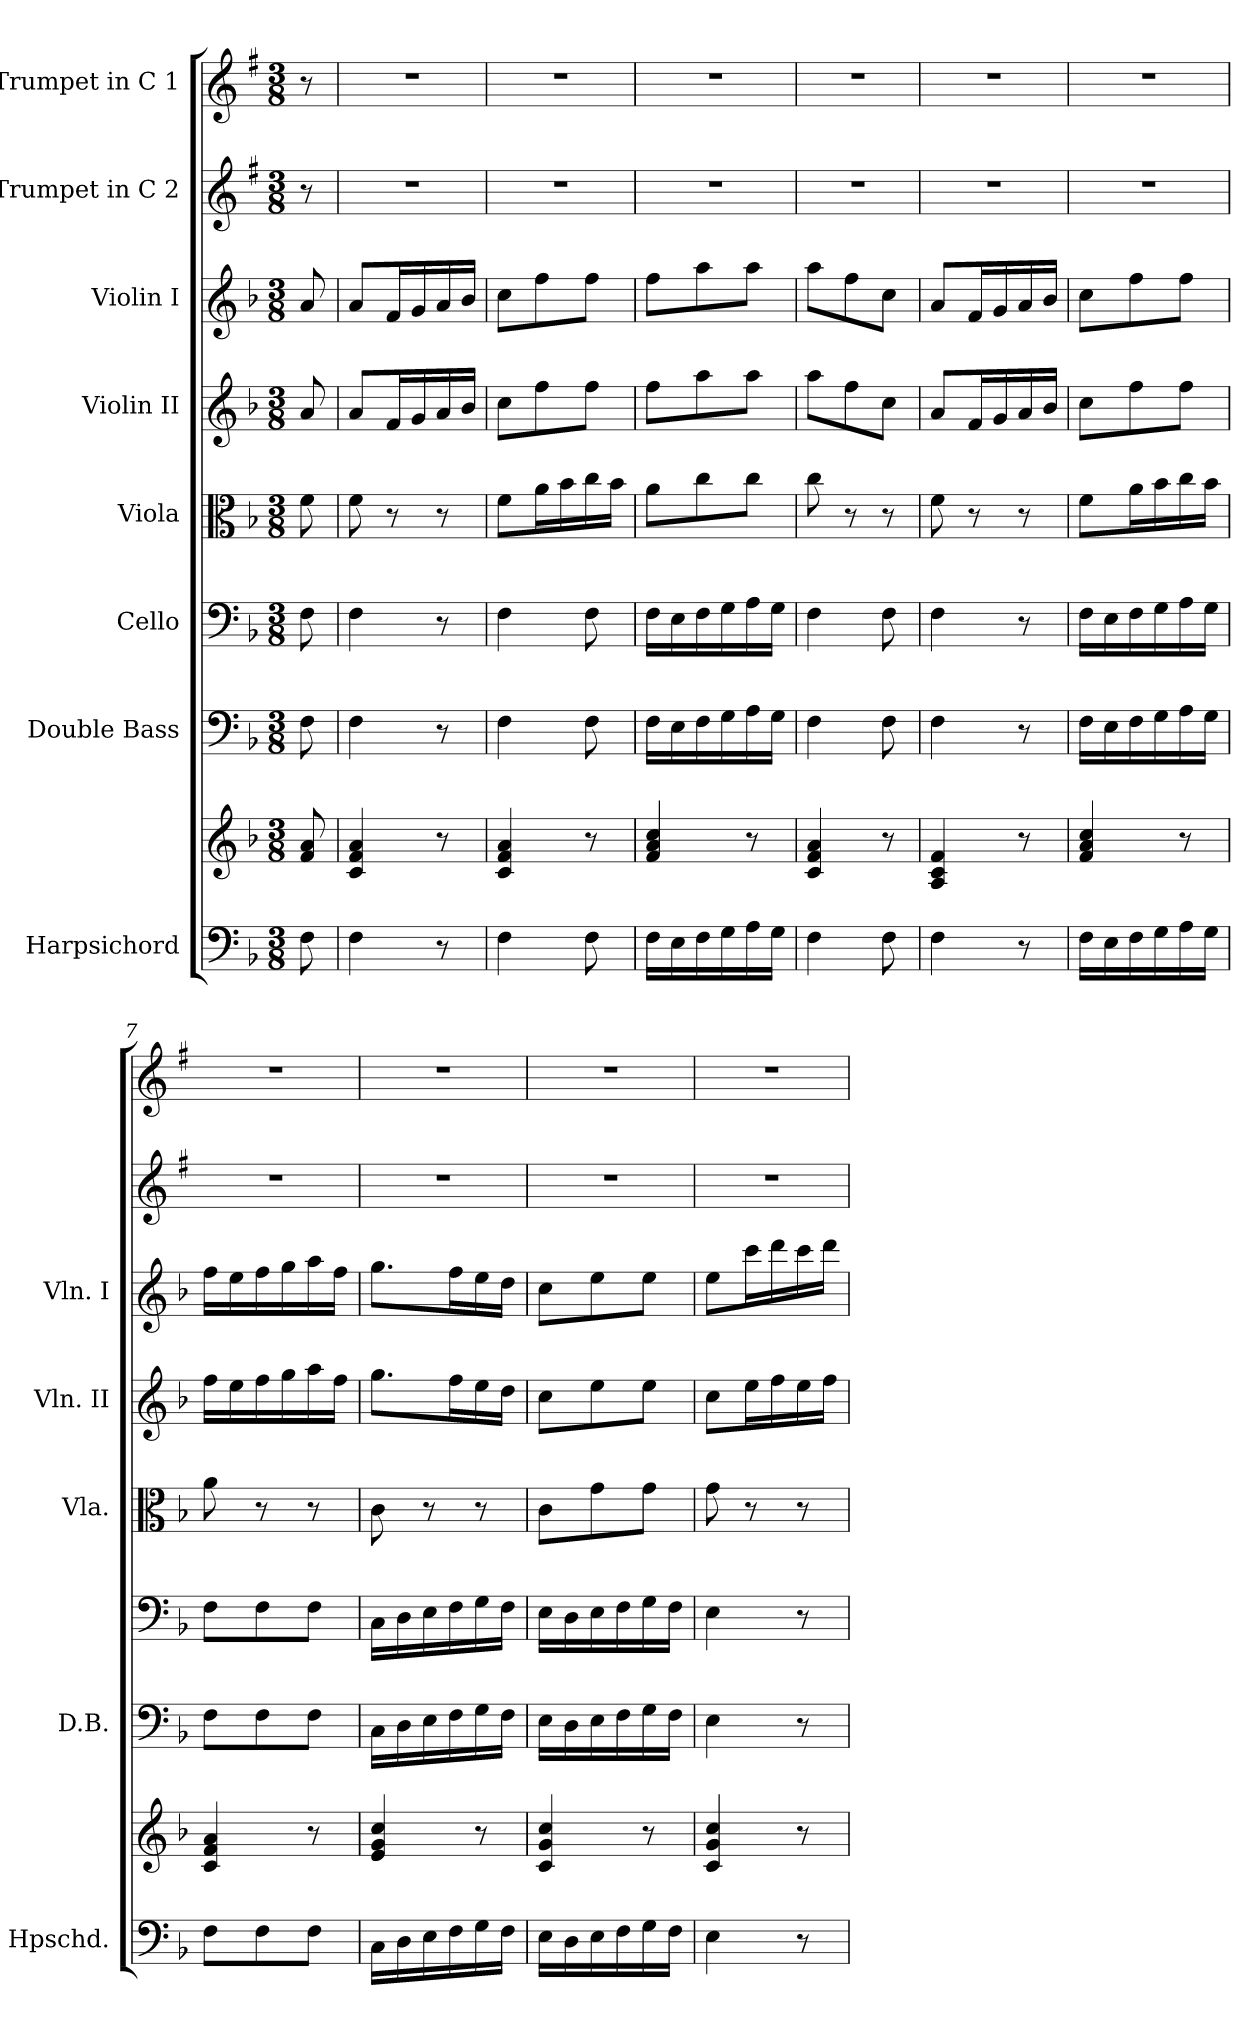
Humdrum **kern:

**kern	**kern	**kern	**kern	**kern	**kern	**kern	**kern	**kern
*part8	*part8	*part7	*part6	*part5	*part4	*part3	*part2	*part1
*staff9	*staff8	*staff7	*staff6	*staff5	*staff4	*staff3	*staff2	*staff1
*I"Harpsichord	*	*I"Double Bass	*I"Cello	*I"Viola	*I"Violin II	*I"Violin I	*I"Trumpet in C 2	*I"Trumpet in C 1
*I'Hpschd.	*	*I'D.B.	*	*I'Vla.	*I'Vln. II	*I'Vln. I	*	*
*clefF4	*clefG2	*clefF4	*clefF4	*clefC3	*clefG2	*clefG2	*clefG2	*clefG2
*	*	*ITrd7c12	*	*	*	*	*ITrd1c2	*ITrd1c2
*k[b-]	*k[b-]	*k[b-]	*k[b-]	*k[b-]	*k[b-]	*k[b-]	*k[b-]	*k[b-]
*F:	*F:	*F:	*F:	*F:	*F:	*F:	*F:	*F:
*M3/8	*M3/8	*M3/8	*M3/8	*M3/8	*M3/8	*M3/8	*M3/8	*M3/8
*MM98	*MM98	*MM98	*MM98	*MM98	*MM98	*MM98	*MM98	*MM98
=	=	=	=	=	=	=	=	=
8F\	8f/ 8a/	8FF\	8F\	8f\	8a/	8a/	8r	8r
=1	=1	=1	=1	=1	=1	=1	=1	=1
4F\	4c/ 4f/ 4a/	4FF\	4F\	8f\	8a/L	8a/L	4.r	4.r
.	.	.	.	8r	16f/L	16f/L	.	.
.	.	.	.	.	16g/	16g/	.	.
8r	8r	8r	8r	8r	16a/	16a/	.	.
.	.	.	.	.	16b-/JJ	16b-/JJ	.	.
=2	=2	=2	=2	=2	=2	=2	=2	=2
4F\	4c/ 4f/ 4a/	4FF\	4F\	8f\L	8cc\L	8cc\L	4.r	4.r
.	.	.	.	16a\L	8ff\	8ff\	.	.
.	.	.	.	16b-\	.	.	.	.
8F\	8r	8FF\	8F\	16cc\	8ff\J	8ff\J	.	.
.	.	.	.	16b-\JJ	.	.	.	.
=3	=3	=3	=3	=3	=3	=3	=3	=3
16F\LL	4f/ 4a/ 4cc/	16FF\LL	16F\LL	8a\L	8ff\L	8ff\L	4.r	4.r
16E\	.	16EE\	16E\	.	.	.	.	.
16F\	.	16FF\	16F\	8cc\	8aa\	8aa\	.	.
16G\	.	16GG\	16G\	.	.	.	.	.
16A\	8r	16AA\	16A\	8cc\J	8aa\J	8aa\J	.	.
16G\JJ	.	16GG\JJ	16G\JJ	.	.	.	.	.
=4	=4	=4	=4	=4	=4	=4	=4	=4
4F\	4c/ 4f/ 4a/	4FF\	4F\	8cc\	8aa\L	8aa\L	4.r	4.r
.	.	.	.	8r	8ff\	8ff\	.	.
8F\	8r	8FF\	8F\	8r	8cc\J	8cc\J	.	.
=5	=5	=5	=5	=5	=5	=5	=5	=5
4F\	4A/ 4c/ 4f/	4FF\	4F\	8f\	8a/L	8a/L	4.r	4.r
.	.	.	.	8r	16f/L	16f/L	.	.
.	.	.	.	.	16g/	16g/	.	.
8r	8r	8r	8r	8r	16a/	16a/	.	.
.	.	.	.	.	16b-/JJ	16b-/JJ	.	.
!!LO:PB:g=z
=6	=6	=6	=6	=6	=6	=6	=6	=6
16F\LL	4f/ 4a/ 4cc/	16FF\LL	16F\LL	8f\L	8cc\L	8cc\L	4.r	4.r
16E\	.	16EE\	16E\	.	.	.	.	.
16F\	.	16FF\	16F\	16a\L	8ff\	8ff\	.	.
16G\	.	16GG\	16G\	16b-\	.	.	.	.
16A\	8r	16AA\	16A\	16cc\	8ff\J	8ff\J	.	.
16G\JJ	.	16GG\JJ	16G\JJ	16b-\JJ	.	.	.	.
!!LO:PB:g=z
=7	=7	=7	=7	=7	=7	=7	=7	=7
8F\L	4c/ 4f/ 4a/	8FF\L	8F\L	8a\	16ff\LL	16ff\LL	4.r	4.r
.	.	.	.	.	16ee\	16ee\	.	.
8F\	.	8FF\	8F\	8r	16ff\	16ff\	.	.
.	.	.	.	.	16gg\	16gg\	.	.
8F\J	8r	8FF\J	8F\J	8r	16aa\	16aa\	.	.
.	.	.	.	.	16ff\JJ	16ff\JJ	.	.
=8	=8	=8	=8	=8	=8	=8	=8	=8
16C\LL	4e/ 4g/ 4cc/	16CC\LL	16C\LL	8c\	8.gg\L	8.gg\L	4.r	4.r
16D\	.	16DD\	16D\	.	.	.	.	.
16E\	.	16EE\	16E\	8r	.	.	.	.
16F\	.	16FF\	16F\	.	16ff\L	16ff\L	.	.
16G\	8r	16GG\	16G\	8r	16ee\	16ee\	.	.
16F\JJ	.	16FF\JJ	16F\JJ	.	16dd\JJ	16dd\JJ	.	.
=9	=9	=9	=9	=9	=9	=9	=9	=9
16E\LL	4c/ 4g/ 4cc/	16EE\LL	16E\LL	8c\L	8cc\L	8cc\L	4.r	4.r
16D\	.	16DD\	16D\	.	.	.	.	.
16E\	.	16EE\	16E\	8g\	8ee\	8ee\	.	.
16F\	.	16FF\	16F\	.	.	.	.	.
16G\	8r	16GG\	16G\	8g\J	8ee\J	8ee\J	.	.
16F\JJ	.	16FF\JJ	16F\JJ	.	.	.	.	.
=10	=10	=10	=10	=10	=10	=10	=10	=10
4E\	4c/ 4g/ 4cc/	4EE\	4E\	8g\	8cc\L	8ee\L	4.r	4.r
.	.	.	.	8r	16ee\L	16ccc\L	.	.
.	.	.	.	.	16ff\	16ddd\	.	.
8r	8r	8r	8r	8r	16ee\	16ccc\	.	.
.	.	.	.	.	16ff\JJ	16ddd\JJ	.	.
=	=	=	=	=	=	=	=	=
*-	*-	*-	*-	*-	*-	*-	*-	*-
